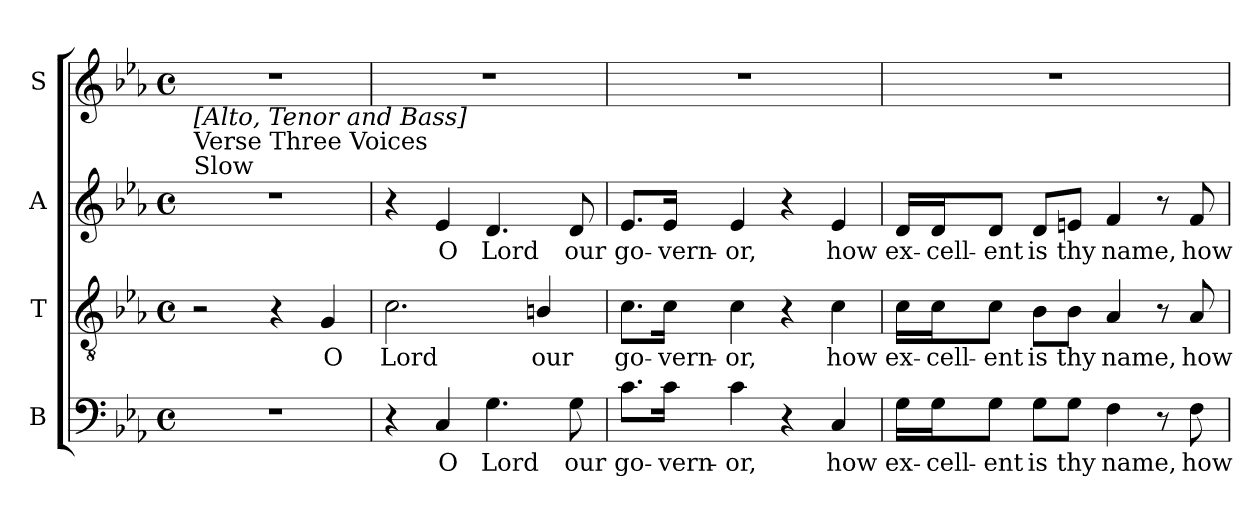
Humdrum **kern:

**kern	**text	**kern	**text	**kern	**text	**kern
*part4	*part4	*part3	*part3	*part2	*part2	*part1
*staff4	*staff4	*staff3	*staff3	*staff2	*staff2	*staff1
*I"B	*	*I"T	*	*I"A	*	*I"S
*I'B	*	*I'T	*	*I'A	*	*I'S
!!LO:PB:g=z
*clefF4	*	*clefGv2	*	*clefG2	*	*clefG2
*	*	*ITrd7c12	*	*	*	*
*k[b-e-a-]	*	*k[b-e-a-]	*	*k[b-e-a-]	*	*k[b-e-a-]
*c:	*	*c:	*	*c:	*	*c:
*M4/4	*	*M4/4	*	*M4/4	*	*M4/4
*met(c)	*	*met(c)	*	*met(c)	*	*met(c)
=1	=1	=1	=1	=1	=1	=1
!	!	!	!	!LO:TX:a:t=Slow	!	!
!	!	!	!	!LO:TX:t=Verse Three Voices	!	!
!	!	!	!	!LO:TX:t=[Alto, Tenor and Bass]	!	!
1r	.	2r	.	1r	.	1r
.	.	4r	.	.	.	.
!	!	!	!LO:LY:b:color=#000000	!	!	!
.	.	4GGi/	O	.	.	.
=2	=2	=2	=2	=2	=2	=2
!	!	!	!LO:LY:b:color=#000000	!	!	!
4r	.	2.Ci\	Lord	4r	.	1r
!	!LO:LY:b:color=#000000	!	!	!	!	!
!	!	!	!	!	!LO:LY:b:color=#000000	!
4Ci/	O	.	.	4e-i/	O	.
!	!LO:LY:b:color=#000000	!	!	!	!	!
!	!	!	!	!	!LO:LY:b:color=#000000	!
4.Gi\	Lord	.	.	4.di/	Lord	.
!	!	!	!LO:LY:b:color=#000000	!	!	!
.	.	4BBni/	our	.	.	.
!	!LO:LY:b:color=#000000	!	!	!	!	!
!	!	!	!	!	!LO:LY:b:color=#000000	!
8Gi\	our	.	.	8di/	our	.
=3	=3	=3	=3	=3	=3	=3
!	!LO:LY:b:color=#000000	!	!	!	!	!
!	!	!	!LO:LY:b:color=#000000	!	!	!
!	!	!	!	!	!LO:LY:b:color=#000000	!
8.ci\L	go-	8.Ci\L	go-	8.e-i/L	go-	1r
!	!LO:LY:b:color=#000000	!	!	!	!	!
!	!	!	!LO:LY:b:color=#000000	!	!	!
!	!	!	!	!	!LO:LY:b:color=#000000	!
16ci\Jk	-vern-	16Ci\Jk	-vern-	16e-i/Jk	-vern-	.
!	!LO:LY:b:color=#000000	!	!	!	!	!
!	!	!	!LO:LY:b:color=#000000	!	!	!
!	!	!	!	!	!LO:LY:b:color=#000000	!
4ci\	-or,	4Ci\	-or,	4e-i/	-or,	.
4r	.	4r	.	4r	.	.
!	!LO:LY:b:color=#000000	!	!	!	!	!
!	!	!	!LO:LY:b:color=#000000	!	!	!
!	!	!	!	!	!LO:LY:b:color=#000000	!
4Ci/	how	4Ci\	how	4e-i/	how	.
=4	=4	=4	=4	=4	=4	=4
!	!LO:LY:b:color=#000000	!	!	!	!	!
!	!	!	!LO:LY:b:color=#000000	!	!	!
!	!	!	!	!	!LO:LY:b:color=#000000	!
16Gi\LL	ex-	16Ci\LL	ex-	16di/LL	ex-	1r
!	!LO:LY:b:color=#000000	!	!	!	!	!
!	!	!	!LO:LY:b:color=#000000	!	!	!
!	!	!	!	!	!LO:LY:b:color=#000000	!
16Gi\J	-cell-	16Ci\J	-cell-	16di/J	-cell-	.
!	!LO:LY:b:color=#000000	!	!	!	!	!
!	!	!	!LO:LY:b:color=#000000	!	!	!
!	!	!	!	!	!LO:LY:b:color=#000000	!
8Gi\J	-ent	8Ci\J	-ent	8di/J	-ent	.
!	!LO:LY:b:color=#000000	!	!	!	!	!
!	!	!	!LO:LY:b:color=#000000	!	!	!
!	!	!	!	!	!LO:LY:b:color=#000000	!
8Gi\L	is	8BB-i\L	is	8di/L	is	.
!	!LO:LY:b:color=#000000	!	!	!	!	!
!	!	!	!LO:LY:b:color=#000000	!	!	!
!	!	!	!	!	!LO:LY:b:color=#000000	!
8Gi\J	thy	8BB-i\J	thy	8eni/J	thy	.
!	!LO:LY:b:color=#000000	!	!	!	!	!
!	!	!	!LO:LY:b:color=#000000	!	!	!
!	!	!	!	!	!LO:LY:b:color=#000000	!
4Fi\	name,	4AA-i/	name,	4fi/	name,	.
8r	.	8r	.	8r	.	.
!	!LO:LY:b:color=#000000	!	!	!	!	!
!	!	!	!LO:LY:b:color=#000000	!	!	!
!	!	!	!	!	!LO:LY:b:color=#000000	!
8Fi\	how	8AA-i/	how	8fi/	how	.
=	=	=	=	=	=	=
*-	*-	*-	*-	*-	*-	*-
